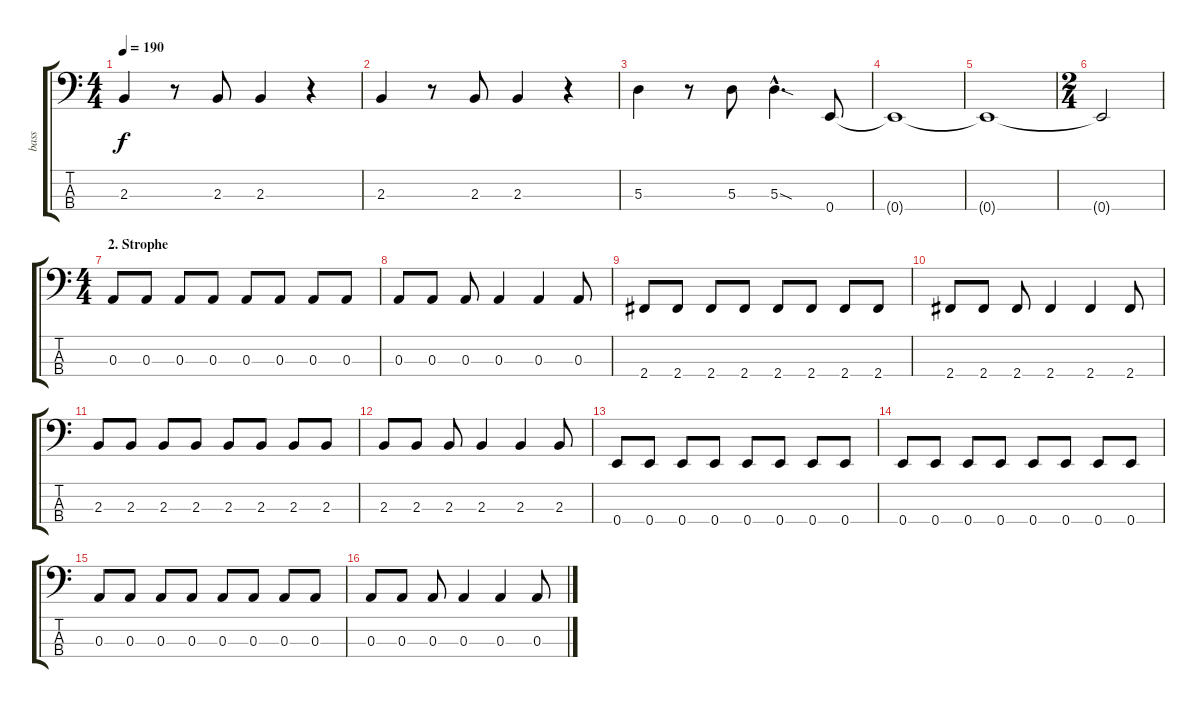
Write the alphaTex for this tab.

\track ("bass" "bass") {instrument electricbasspick}
\staff {score tabs}
\tuning (G2 D2 A1 E1) {hide}
\ts (4 4)
\tempo 190
\clef f4
\ks c
2.3.4{dy f} r.8 2.3.8 2.3.4 r.4 |
2.3.4 r.8 2.3.8 2.3.4 r.4 |
5.3.4 r.8 5.3.8 5.3{sod hac}.4{d} 0.4.8 |
0.4{t}.1 |
0.4{t}.1 |
\ts (2 4)
\section ("" "")
0.4{t}.2 |
\ts (4 4)
\section ("" "2. Strophe")
0.3.8{volume 13} 0.3.8 0.3.8 0.3.8 0.3.8 0.3.8 0.3.8 0.3.8 |
0.3.8 0.3.8 0.3.8 0.3.4 0.3.4 0.3.8 |
2.4.8 2.4.8 2.4.8 2.4.8 2.4.8 2.4.8 2.4.8 2.4.8 |
2.4.8 2.4.8 2.4.8 2.4.4 2.4.4 2.4.8 |
2.3.8 2.3.8 2.3.8 2.3.8 2.3.8 2.3.8 2.3.8 2.3.8 |
2.3.8 2.3.8 2.3.8 2.3.4 2.3.4 2.3.8 |
0.4.8 0.4.8 0.4.8 0.4.8 0.4.8 0.4.8 0.4.8 0.4.8 |
0.4.8 0.4.8 0.4.8 0.4.8 0.4.8 0.4.8 0.4.8 0.4.8 |
0.3.8 0.3.8 0.3.8 0.3.8 0.3.8 0.3.8 0.3.8 0.3.8 |
0.3.8 0.3.8 0.3.8 0.3.4 0.3.4 0.3.8
